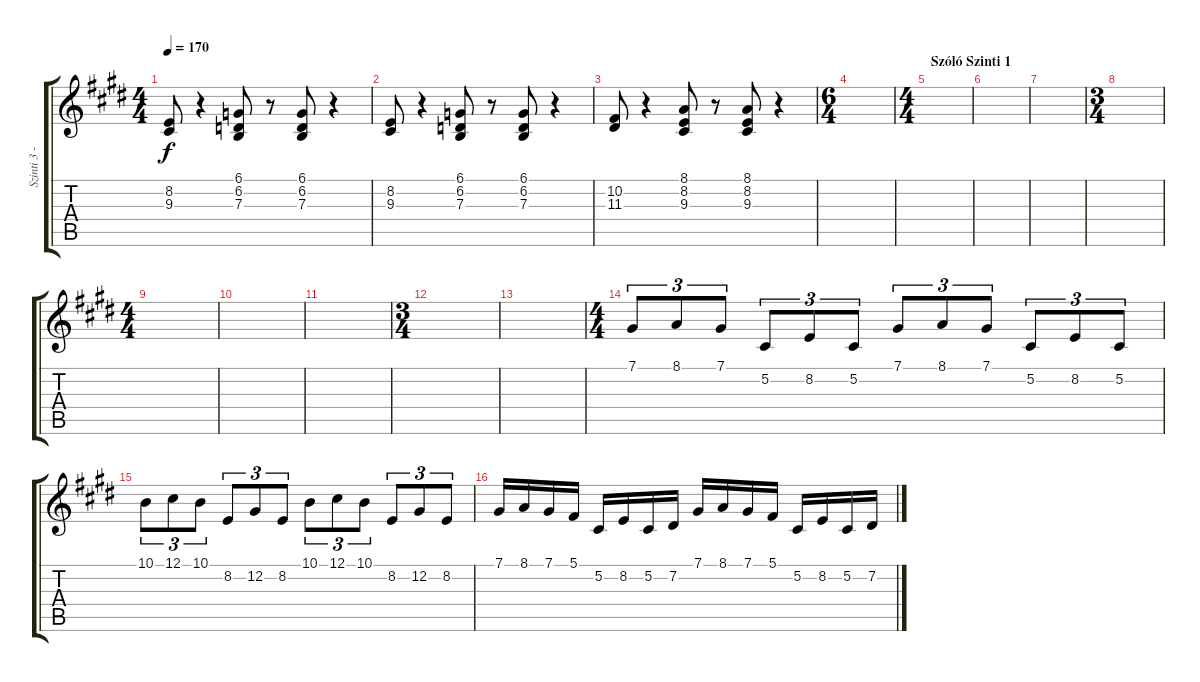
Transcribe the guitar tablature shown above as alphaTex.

\track ("Szinti 3 - French Horn" "Szinti 3 -") {instrument frenchhorn}
\staff {score tabs}
\tuning (Db4 Ab3 E3 B2 Gb2 Db2) {hide}
\ts (4 4)
\tempo 170
\clef g2
\ks c#minor
(8.2 9.3).8{dy f} r.4 (6.1 6.2 7.3).8 r.8 (6.1 6.2 7.3).8 r.4 |
(8.2 9.3).8 r.4 (6.1 6.2 7.3).8 r.8 (6.1 6.2 7.3).8 r.4 |
(10.2 11.3).8 r.4 (8.1 8.2 9.3).8 r.8 (8.1 8.2 9.3).8 r.4 |
\ts (6 4)
|
\ts (4 4)
\section ("" "Szóló Szinti 1")
|
|
|
\ts (3 4)
|
\ts (4 4)
|
|
|
\ts (3 4)
|
|
\ts (4 4)
7.1.8{tu (3 2) volume 14} 8.1.8{tu (3 2)} 7.1.8{tu (3 2)} 5.2.8{tu (3 2)} 8.2.8{tu (3 2)} 5.2.8{tu (3 2)} 7.1.8{tu (3 2)} 8.1.8{tu (3 2)} 7.1.8{tu (3 2)} 5.2.8{tu (3 2)} 8.2.8{tu (3 2)} 5.2.8{tu (3 2)} |
10.1.8{tu (3 2)} 12.1.8{tu (3 2)} 10.1.8{tu (3 2)} 8.2.8{tu (3 2)} 12.2.8{tu (3 2)} 8.2.8{tu (3 2)} 10.1.8{tu (3 2)} 12.1.8{tu (3 2)} 10.1.8{tu (3 2)} 8.2.8{tu (3 2)} 12.2.8{tu (3 2)} 8.2.8{tu (3 2)} |
7.1.16 8.1.16 7.1.16 5.1.16 5.2.16 8.2.16 5.2.16 7.2.16 7.1.16 8.1.16 7.1.16 5.1.16 5.2.16 8.2.16 5.2.16 7.2.16
